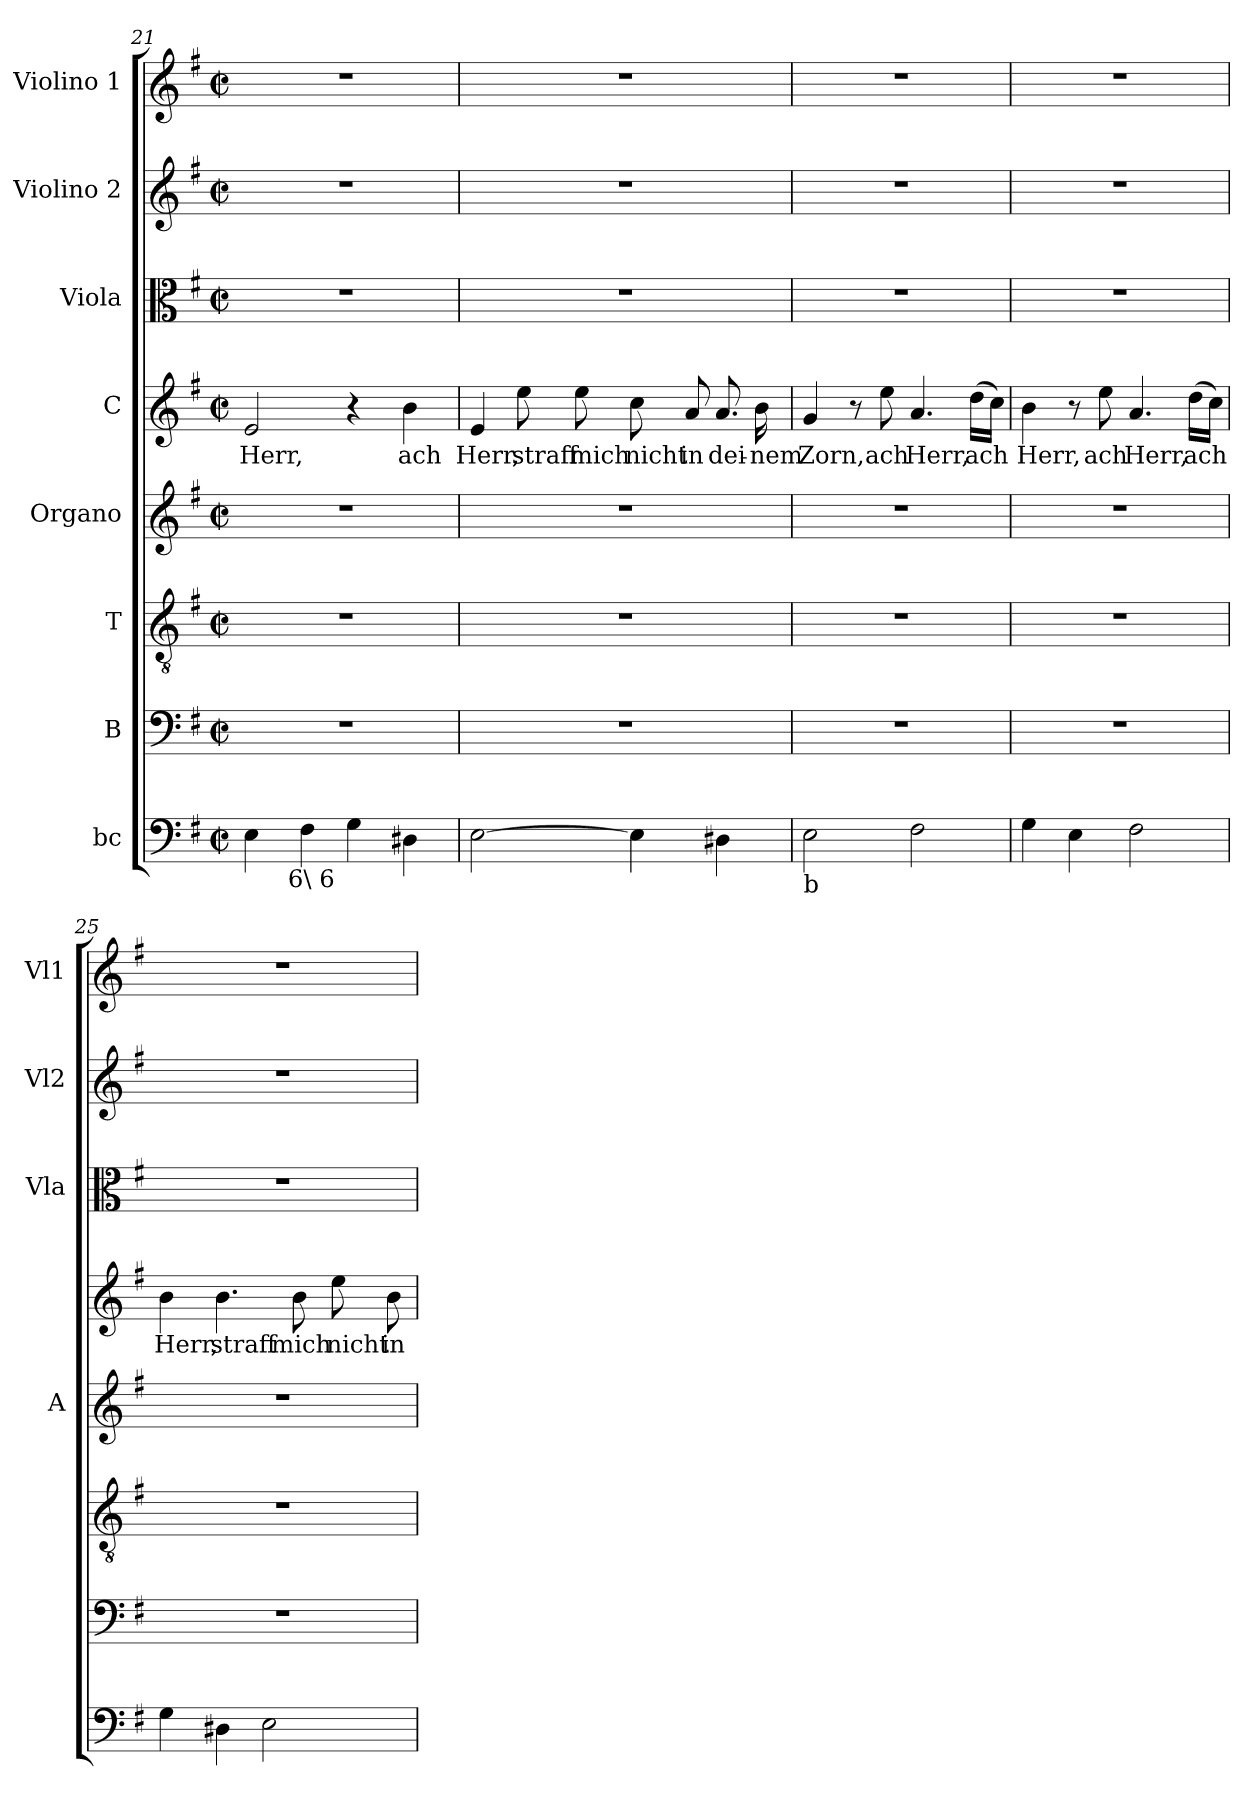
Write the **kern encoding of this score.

**kern	**kern	**kern	**kern	**kern	**text	**kern	**kern	**kern
*part8	*part7	*part6	*part5	*part4	*part4	*part3	*part2	*part1
*staff8	*staff7	*staff6	*staff5	*staff4	*staff4	*staff3	*staff2	*staff1
*I"bc	*I"B	*I"T	*I"Organo	*I"C	*	*I"Viola	*I"Violino 2	*I"Violino 1
*	*	*	*I'A	*	*	*I'Vla	*I'Vl2	*I'Vl1
*clefF4	*clefF4	*clefGv2	*clefG2	*clefG2	*	*clefC3	*clefG2	*clefG2
*k[f#]	*k[f#]	*k[f#]	*k[f#]	*k[f#]	*	*k[f#]	*k[f#]	*k[f#]
*G:	*G:	*G:	*G:	*G:	*	*G:	*G:	*G:
*M2/2	*M2/2	*M2/2	*M2/2	*M2/2	*	*M2/2	*M2/2	*M2/2
*met(c|)	*met(c|)	*met(c|)	*met(c|)	*met(c|)	*	*met(c|)	*met(c|)	*met(c|)
=21	=21	=21	=21	=21	=21	=21	=21	=21
!	!	!	!	!	!LO:LY:b	!	!	!
*^	*	*	*	*	*	*	*	*
4E>\	8..ryy	1r	1r	1r	2e/	Herr,	1r	1r	1r
!	!LO:TX:b:t=6\ 6	!	!	!	!	!	!	!	!
.	2ryy	.	.	.	.	.	.	.	.
4F#\	.	.	.	.	.	.	.	.	.
4G\	.	.	.	.	4r	.	.	.	.
.	4ryy	.	.	.	.	.	.	.	.
!	!	!	!	!	!	!LO:LY:b	!	!	!
4D#X>\	.	.	.	.	4b\	ach	.	.	.
.	32ryy	.	.	.	.	.	.	.	.
=22	=22	=22	=22	=22	=22	=22	=22	=22	=22
!	!	!	!	!	!	!LO:LY:b	!	!	!
*v	*v	*	*	*	*	*	*	*	*
[>2E\	1r	1r	1r	4e/	Herr,	1r	1r	1r
!	!	!	!	!	!LO:LY:b	!	!	!
.	.	.	.	8ee\	straff	.	.	.
!	!	!	!	!	!LO:LY:b	!	!	!
.	.	.	.	8ee\	mich	.	.	.
!	!	!	!	!	!LO:LY:b	!	!	!
4E>\]	.	.	.	8cc\	nicht	.	.	.
!	!	!	!	!	!LO:LY:b	!	!	!
.	.	.	.	8a/	in	.	.	.
!	!	!	!	!	!LO:LY:b	!	!	!
4D#X>\	.	.	.	8.a/	dei-	.	.	.
!	!	!	!	!	!LO:LY:b	!	!	!
.	.	.	.	16b\	-nem	.	.	.
=23	=23	=23	=23	=23	=23	=23	=23	=23
!LO:TX:b:t=b	!	!	!	!	!	!	!	!
!	!	!	!	!	!LO:LY:b	!	!	!
2E\	1r	1r	1r	4g/	Zorn,	1r	1r	1r
.	.	.	.	8r	.	.	.	.
!	!	!	!	!	!LO:LY:b	!	!	!
.	.	.	.	8ee\	ach	.	.	.
!	!	!	!	!	!LO:LY:b	!	!	!
2F#>\	.	.	.	4.a/	Herr,	.	.	.
!	!	!	!	!	!LO:LY:b	!	!	!
.	.	.	.	(>16dd\LL	ach	.	.	.
.	.	.	.	16cc\JJ)	.	.	.	.
!!LO:LB:g=z
=24	=24	=24	=24	=24	=24	=24	=24	=24
!	!	!	!	!	!LO:LY:b	!	!	!
4G\	1r	1r	1r	4b\	Herr,	1r	1r	1r
4E\	.	.	.	8r	.	.	.	.
!	!	!	!	!	!LO:LY:b	!	!	!
.	.	.	.	8ee\	ach	.	.	.
!	!	!	!	!	!LO:LY:b	!	!	!
2F#>\	.	.	.	4.a/	Herr,	.	.	.
!	!	!	!	!	!LO:LY:b	!	!	!
.	.	.	.	(>16dd\LL	ach	.	.	.
.	.	.	.	16cc\JJ)	.	.	.	.
=25	=25	=25	=25	=25	=25	=25	=25	=25
!	!	!	!	!	!LO:LY:b	!	!	!
4G\	1r	1r	1r	4b\	Herr,	1r	1r	1r
!	!	!	!	!	!LO:LY:b	!	!	!
4D#X>\	.	.	.	4.b\	straff	.	.	.
2E\	.	.	.	.	.	.	.	.
!	!	!	!	!	!LO:LY:b	!	!	!
.	.	.	.	8b\	mich	.	.	.
!	!	!	!	!	!LO:LY:b	!	!	!
.	.	.	.	8ee\	nicht	.	.	.
!	!	!	!	!	!LO:LY:b	!	!	!
.	.	.	.	8b\	in	.	.	.
=	=	=	=	=	=	=	=	=
*-	*-	*-	*-	*-	*-	*-	*-	*-
